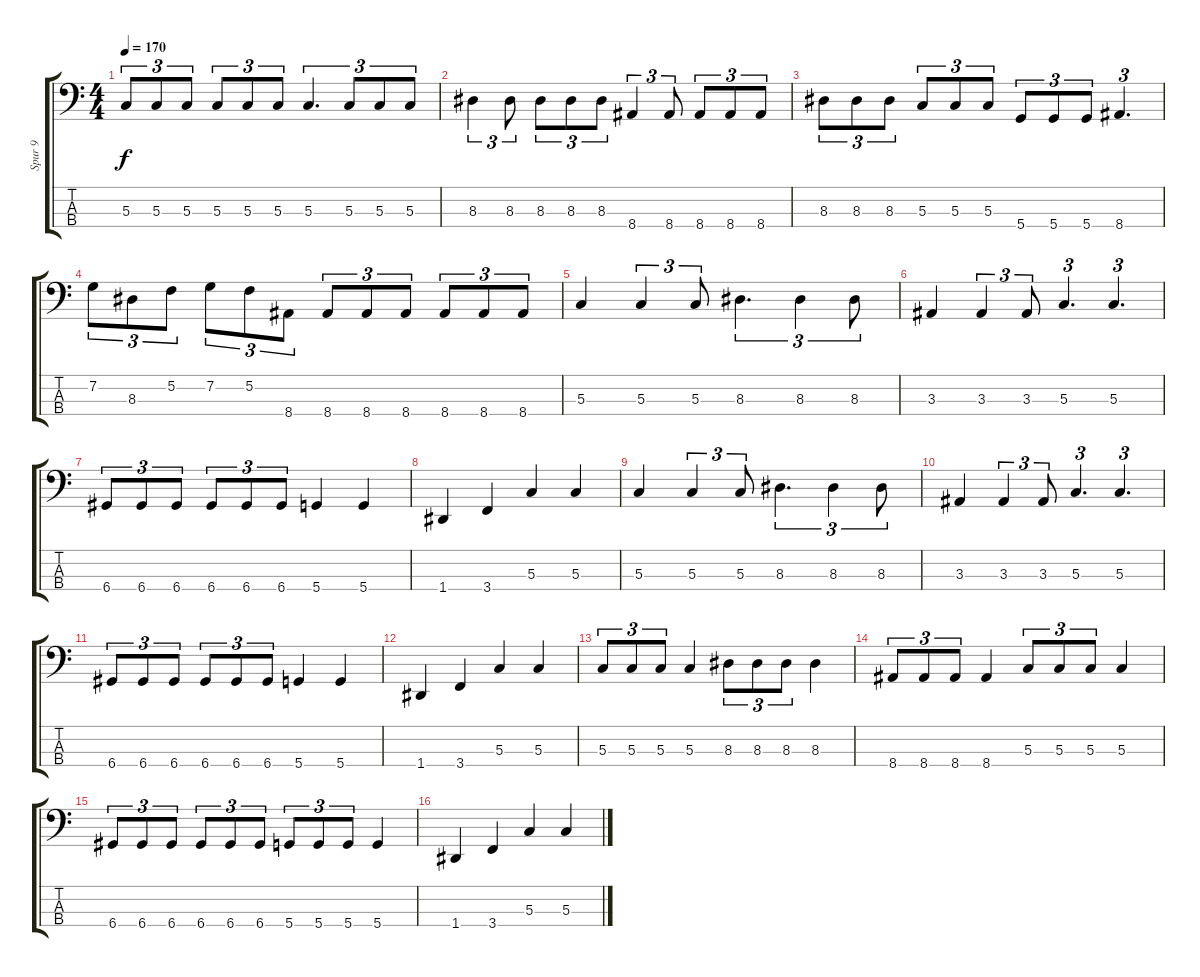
\track ("Spur 9" "Spur 9") {instrument electricbasspick}
\staff {score tabs}
\tuning (F2 C2 G1 D1) {hide}
\ts (4 4)
\tempo 170
\clef f4
\ks c
5.3.8{tu (3 2) dy f} 5.3.8{tu (3 2)} 5.3.8{tu (3 2)} 5.3.8{tu (3 2)} 5.3.8{tu (3 2)} 5.3.8{tu (3 2)} 5.3.4{d tu (3 2)} 5.3.8{tu (3 2)} 5.3.8{tu (3 2)} 5.3.8{tu (3 2)} |
8.3.4{tu (3 2)} 8.3.8{tu (3 2)} 8.3.8{tu (3 2)} 8.3.8{tu (3 2)} 8.3.8{tu (3 2)} 8.4.4{tu (3 2)} 8.4.8{tu (3 2)} 8.4.8{tu (3 2)} 8.4.8{tu (3 2)} 8.4.8{tu (3 2)} |
8.3.8{tu (3 2)} 8.3.8{tu (3 2)} 8.3.8{tu (3 2)} 5.3.8{tu (3 2)} 5.3.8{tu (3 2)} 5.3.8{tu (3 2)} 5.4.8{tu (3 2)} 5.4.8{tu (3 2)} 5.4.8{tu (3 2)} 8.4.4{d tu (3 2)} |
7.2.8{tu (3 2)} 8.3.8{tu (3 2)} 5.2.8{tu (3 2)} 7.2.8{tu (3 2)} 5.2.8{tu (3 2)} 8.4.8{tu (3 2)} 8.4.8{tu (3 2)} 8.4.8{tu (3 2)} 8.4.8{tu (3 2)} 8.4.8{tu (3 2)} 8.4.8{tu (3 2)} 8.4.8{tu (3 2)} |
5.3.4 5.3.4{tu (3 2)} 5.3.8{tu (3 2)} 8.3.4{d tu (3 2)} 8.3.4{tu (3 2)} 8.3.8{tu (3 2)} |
3.3.4 3.3.4{tu (3 2)} 3.3.8{tu (3 2)} 5.3.4{d tu (3 2)} 5.3.4{d tu (3 2)} |
6.4.8{tu (3 2)} 6.4.8{tu (3 2)} 6.4.8{tu (3 2)} 6.4.8{tu (3 2)} 6.4.8{tu (3 2)} 6.4.8{tu (3 2)} 5.4.4 5.4.4 |
1.4.4 3.4.4 5.3.4 5.3.4 |
5.3.4 5.3.4{tu (3 2)} 5.3.8{tu (3 2)} 8.3.4{d tu (3 2)} 8.3.4{tu (3 2)} 8.3.8{tu (3 2)} |
3.3.4 3.3.4{tu (3 2)} 3.3.8{tu (3 2)} 5.3.4{d tu (3 2)} 5.3.4{d tu (3 2)} |
6.4.8{tu (3 2)} 6.4.8{tu (3 2)} 6.4.8{tu (3 2)} 6.4.8{tu (3 2)} 6.4.8{tu (3 2)} 6.4.8{tu (3 2)} 5.4.4 5.4.4 |
1.4.4 3.4.4 5.3.4 5.3.4 |
5.3.8{tu (3 2)} 5.3.8{tu (3 2)} 5.3.8{tu (3 2)} 5.3.4 8.3.8{tu (3 2)} 8.3.8{tu (3 2)} 8.3.8{tu (3 2)} 8.3.4 |
8.4.8{tu (3 2)} 8.4.8{tu (3 2)} 8.4.8{tu (3 2)} 8.4.4 5.3.8{tu (3 2)} 5.3.8{tu (3 2)} 5.3.8{tu (3 2)} 5.3.4 |
6.4.8{tu (3 2)} 6.4.8{tu (3 2)} 6.4.8{tu (3 2)} 6.4.8{tu (3 2)} 6.4.8{tu (3 2)} 6.4.8{tu (3 2)} 5.4.8{tu (3 2)} 5.4.8{tu (3 2)} 5.4.8{tu (3 2)} 5.4.4 |
1.4.4 3.4.4 5.3.4 5.3.4
